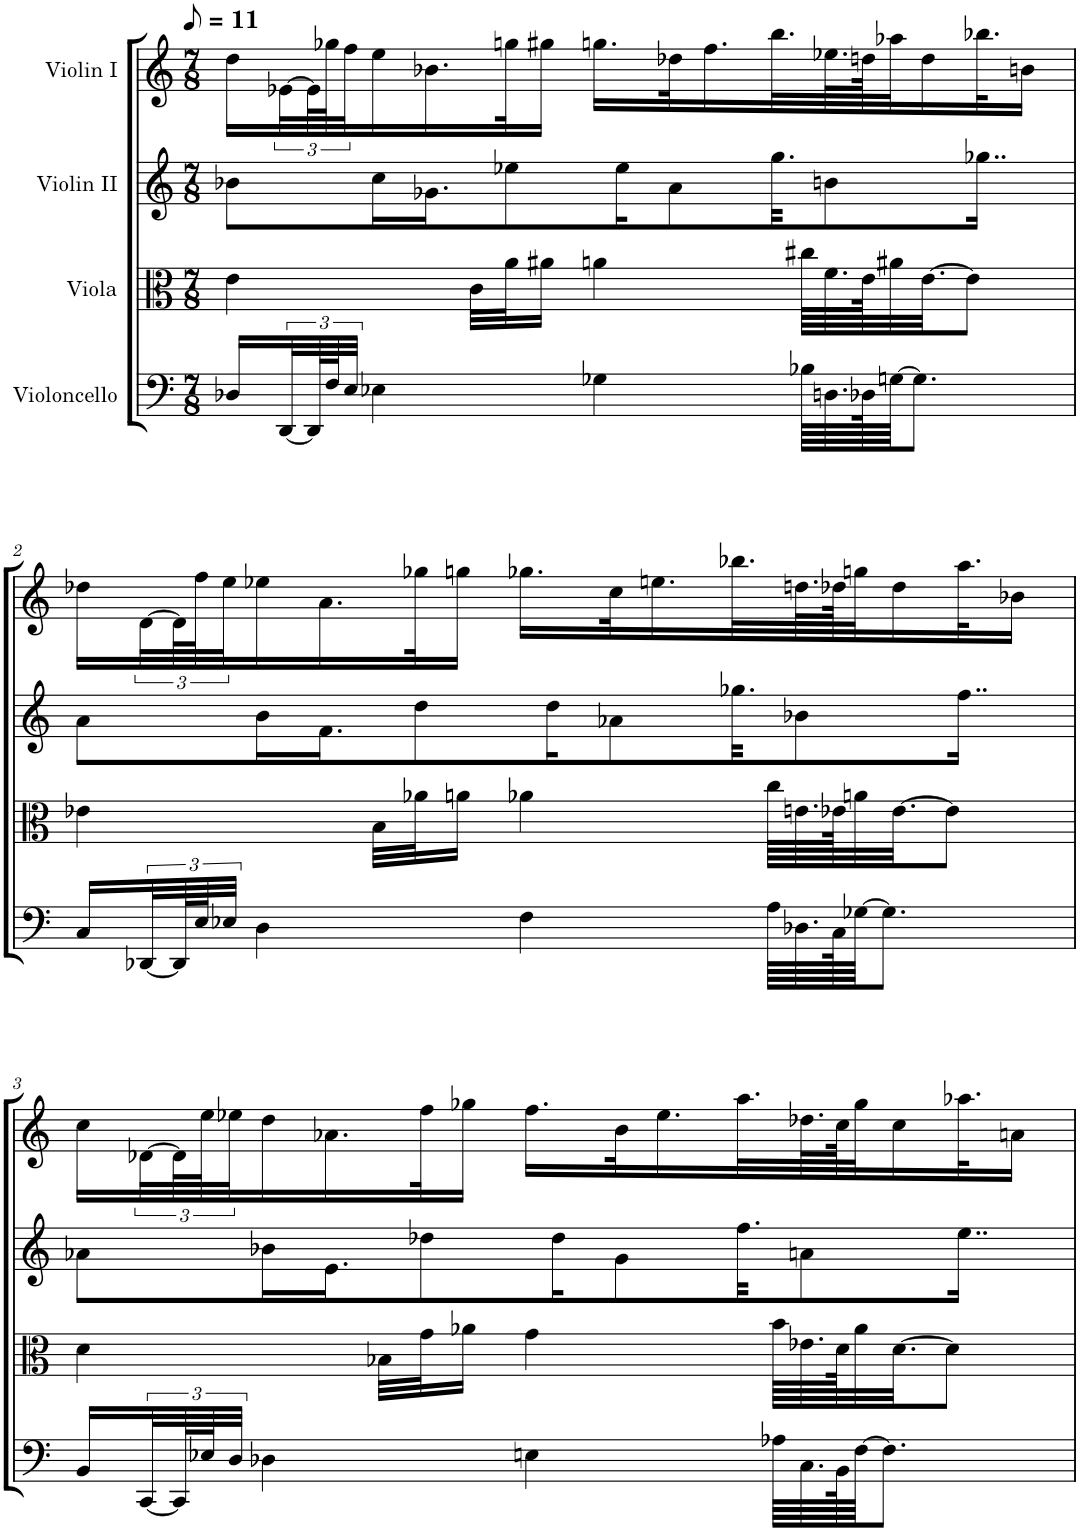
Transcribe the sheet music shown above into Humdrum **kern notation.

**kern	**kern	**kern	**kern
*part4	*part3	*part2	*part1
*staff4	*staff3	*staff2	*staff1
*I"Violoncello	*I"Viola	*I"Violin II	*I"Violin I
*I'Vc	*I'Vla	*I'Vln	*I'Vln
*clefF4	*clefC3	*clefG2	*clefG2
*k[]	*k[]	*k[]	*k[]
*M7/8	*M7/8	*M7/8	*M7/8
*MM6	*MM6	*MM6	*MM6
=1	=1	=1	=1
16D-X/LL	4e\	8b-X\L	16dd\LL
[48DD/L	.	.	[48e-X\L
96DD/L]	.	.	96e-\L]
96F/J	.	.	96gg-X\J
48E/JJJ	.	.	48ff\J
4E-X\	.	16cc\L	16ee\
.	.	16.g-X\J	16.b-X\
.	32c\LLL	.	.
.	32a\J	8ee-X\	32ggn\K
.	16a#X\JJ	.	16gg#X\JJ
4G-X\	4an\	.	16.ggn\LL
.	.	16ee-\K	.
.	.	8a\	32dd-X\K
.	.	.	16.ff\
.	.	32.gg\KK	32.bb\L
64B-X\LLLL	64cc#X\LLLL	.	.
64.Dn\	64.f\	8bn\	64.ee-X\L
128D-X\K	128e\JK	.	128ddn\JK
[64Gn\JJJ	32a#X\	.	32aa-X\J
8.G\J]	.	.	.
.	[32.e\JJ	.	16dd\
.	8e\J]	.	.
.	.	16..gg-X\Jk	32.bb-X\K
.	.	.	16bn\JJ
!!LO:LB:g=z
=2	=2	=2	=2
16C/LL	4e-X\	8a\L	16dd-X\LL
[48DD-X/L	.	.	[48d\L
96DD-/L]	.	.	96d\L]
96E/J	.	.	96ff\J
48E-X/JJJ	.	.	48ee\J
4D\	.	16b\L	16ee-X\
.	.	16.f\J	16.a\
.	32B\LLL	.	.
.	32a-X\J	8dd\	32gg-X\K
.	16an\JJ	.	16ggn\JJ
4F\	4a-X\	.	16.gg-X\LL
.	.	16dd\K	.
.	.	8a-X\	32cc\K
.	.	.	16.een\
.	.	32.gg-X\KK	32.bb-X\L
64A\LLLL	64cc\LLLL	.	.
64.D-X\	64.en\	8b-X\	64.ddn\L
128C\K	128e-X\JK	.	128dd-X\JK
[64G-X\JJJ	32an\	.	32ggn\J
8.G-\J]	.	.	.
.	[32.e-\JJ	.	16dd-\
.	8e-\J]	.	.
.	.	16..ff\Jk	32.aa\K
.	.	.	16b-X\JJ
!!LO:LB:g=z
=3	=3	=3	=3
16BB/LL	4d\	8a-X\L	16cc\LL
[48CC/L	.	.	[48d-X\L
96CC/L]	.	.	96d-\L]
96E-X/J	.	.	96ee\J
48D/JJJ	.	.	48ee-X\J
4D-X\	.	16b-X\L	16dd\
.	.	16.e\J	16.a-X\
.	32B-X\LLL	.	.
.	32g\J	8dd-X\	32ff\K
.	16a-X\JJ	.	16gg-X\JJ
4En\	4g\	.	16.ff\LL
.	.	16dd-\K	.
.	.	8g\	32b\K
.	.	.	16.ee-\
.	.	32.ff\KK	32.aa\L
64A-X\LLLL	64b\LLLL	.	.
64.C\	64.e-X\	8an\	64.dd-X\L
128BB\K	128d\JK	.	128cc\JK
[64F\JJJ	32a-\	.	32gg-\J
8.F\J]	.	.	.
.	[32.d\JJ	.	16cc\
.	8d\J]	.	.
.	.	16..ee\Jk	32.aa-X\K
.	.	.	16an\JJ
=	=	=	=
*-	*-	*-	*-
